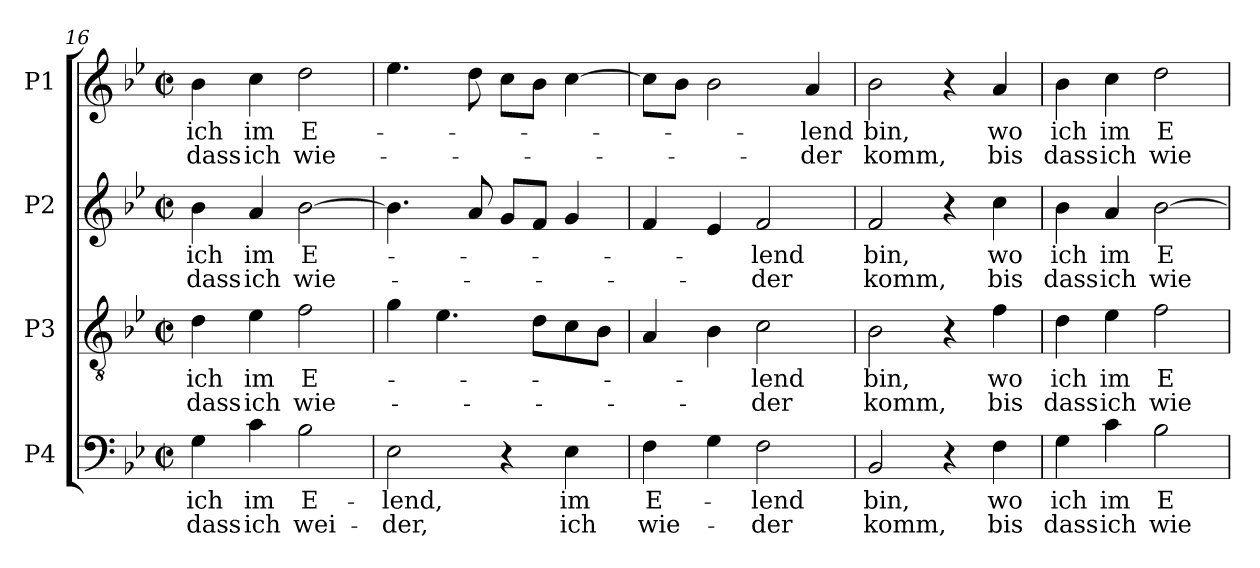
**kern	**text	**text	**kern	**text	**text	**kern	**text	**text	**kern	**text	**text
*part4	*part4	*part4	*part3	*part3	*part3	*part2	*part2	*part2	*part1	*part1	*part1
*staff4	*staff4	*staff4	*staff3	*staff3	*staff3	*staff2	*staff2	*staff2	*staff1	*staff1	*staff1
*I"P4	*	*	*I"P3	*	*	*I"P2	*	*	*I"P1	*	*
*clefF4	*	*	*clefGv2	*	*	*clefG2	*	*	*clefG2	*	*
*	*	*	*ITrd7c12	*	*	*	*	*	*	*	*
*k[b-e-]	*	*	*k[b-e-]	*	*	*k[b-e-]	*	*	*k[b-e-]	*	*
*B-:	*	*	*B-:	*	*	*B-:	*	*	*B-:	*	*
*M2/2	*	*	*M2/2	*	*	*M2/2	*	*	*M2/2	*	*
*met(c|)	*	*	*met(c|)	*	*	*met(c|)	*	*	*met(c|)	*	*
=16	=16	=16	=16	=16	=16	=16	=16	=16	=16	=16	=16
!	!LO:LY:b:color=#000000	!LO:LY:b:color=#000000	!	!	!	!	!	!	!	!	!
!	!	!	!	!LO:LY:b:color=#000000	!LO:LY:b:color=#000000	!	!	!	!	!	!
!	!	!	!	!	!	!	!LO:LY:b:color=#000000	!LO:LY:b:color=#000000	!	!	!
!	!	!	!	!	!	!	!	!	!	!LO:LY:b:color=#000000	!LO:LY:b:color=#000000
4Gi\	ich	dass	4Di\	ich	dass	4b-i\	ich	dass	4b-i\	ich	dass
!	!LO:LY:b:color=#000000	!LO:LY:b:color=#000000	!	!	!	!	!	!	!	!	!
!	!	!	!	!LO:LY:b:color=#000000	!LO:LY:b:color=#000000	!	!	!	!	!	!
!	!	!	!	!	!	!	!LO:LY:b:color=#000000	!LO:LY:b:color=#000000	!	!	!
!	!	!	!	!	!	!	!	!	!	!LO:LY:b:color=#000000	!LO:LY:b:color=#000000
4ci\	im	ich	4E-i\	im	ich	4ai/	im	ich	4cci\	im	ich
!	!LO:LY:b:color=#000000	!LO:LY:b:color=#000000	!	!	!	!	!	!	!	!	!
!	!	!	!	!LO:LY:b:color=#000000	!LO:LY:b:color=#000000	!	!	!	!	!	!
!	!	!	!	!	!	!	!LO:LY:b:color=#000000	!LO:LY:b:color=#000000	!	!	!
!	!	!	!	!	!	!	!	!	!	!LO:LY:b:color=#000000	!LO:LY:b:color=#000000
2B-i\	E-	wei-	2Fi\	E-	wie-	[>2b-i\	E-	wie-	2ddi\	E-	wie-
=17	=17	=17	=17	=17	=17	=17	=17	=17	=17	=17	=17
!	!LO:LY:b:color=#000000	!LO:LY:b:color=#000000	!	!	!	!	!	!	!	!	!
2E-i\	-lend,	-der,	4Gi\	.	.	4.b-i\]	.	.	4.ee-i\	.	.
.	.	.	4.E-i\	.	.	.	.	.	.	.	.
.	.	.	.	.	.	8ai/	.	.	8ddi\	.	.
4r	.	.	.	.	.	8gi/L	.	.	8cci\L	.	.
.	.	.	8Di\L	.	.	8fi/J	.	.	8b-i\J	.	.
!	!LO:LY:b:color=#000000	!LO:LY:b:color=#000000	!	!	!	!	!	!	!	!	!
4E-i\	im	ich	8Ci\	.	.	4gi/	.	.	[>4cci\	.	.
.	.	.	8BB-i\J	.	.	.	.	.	.	.	.
=18	=18	=18	=18	=18	=18	=18	=18	=18	=18	=18	=18
!	!LO:LY:b:color=#000000	!LO:LY:b:color=#000000	!	!	!	!	!	!	!	!	!
4Fi\	E-	wie-	4AAi/	.	.	4fi/	.	.	8cci\L]	.	.
.	.	.	.	.	.	.	.	.	8b-i\J	.	.
4Gi\	.	.	4BB-i\	.	.	4e-i/	.	.	2b-i\	.	.
!	!LO:LY:b:color=#000000	!LO:LY:b:color=#000000	!	!	!	!	!	!	!	!	!
!	!	!	!	!LO:LY:b:color=#000000	!LO:LY:b:color=#000000	!	!	!	!	!	!
!	!	!	!	!	!	!	!LO:LY:b:color=#000000	!LO:LY:b:color=#000000	!	!	!
2Fi\	-lend	-der	2Ci\	-lend	-der	2fi/	-lend	-der	.	.	.
!	!	!	!	!	!	!	!	!	!	!LO:LY:b:color=#000000	!LO:LY:b:color=#000000
.	.	.	.	.	.	.	.	.	4ai/	-lend	-der
=19	=19	=19	=19	=19	=19	=19	=19	=19	=19	=19	=19
!	!LO:LY:b:color=#000000	!LO:LY:b:color=#000000	!	!	!	!	!	!	!	!	!
!	!	!	!	!LO:LY:b:color=#000000	!LO:LY:b:color=#000000	!	!	!	!	!	!
!	!	!	!	!	!	!	!LO:LY:b:color=#000000	!LO:LY:b:color=#000000	!	!	!
!	!	!	!	!	!	!	!	!	!	!LO:LY:b:color=#000000	!LO:LY:b:color=#000000
2BB-i/	bin,	komm,	2BB-i\	bin,	komm,	2fi/	bin,	komm,	2b-i\	bin,	komm,
4r	.	.	4r	.	.	4r	.	.	4r	.	.
!	!LO:LY:b:color=#000000	!LO:LY:b:color=#000000	!	!	!	!	!	!	!	!	!
!	!	!	!	!LO:LY:b:color=#000000	!LO:LY:b:color=#000000	!	!	!	!	!	!
!	!	!	!	!	!	!	!LO:LY:b:color=#000000	!LO:LY:b:color=#000000	!	!	!
!	!	!	!	!	!	!	!	!	!	!LO:LY:b:color=#000000	!LO:LY:b:color=#000000
4Fi\	wo	bis	4Fi\	wo	bis	4cci\	wo	bis	4ai/	wo	bis
=20	=20	=20	=20	=20	=20	=20	=20	=20	=20	=20	=20
!	!LO:LY:b:color=#000000	!LO:LY:b:color=#000000	!	!	!	!	!	!	!	!	!
!	!	!	!	!LO:LY:b:color=#000000	!LO:LY:b:color=#000000	!	!	!	!	!	!
!	!	!	!	!	!	!	!LO:LY:b:color=#000000	!LO:LY:b:color=#000000	!	!	!
!	!	!	!	!	!	!	!	!	!	!LO:LY:b:color=#000000	!LO:LY:b:color=#000000
4Gi\	ich	dass	4Di\	ich	dass	4b-i\	ich	dass	4b-i\	ich	dass
!	!LO:LY:b:color=#000000	!LO:LY:b:color=#000000	!	!	!	!	!	!	!	!	!
!	!	!	!	!LO:LY:b:color=#000000	!LO:LY:b:color=#000000	!	!	!	!	!	!
!	!	!	!	!	!	!	!LO:LY:b:color=#000000	!LO:LY:b:color=#000000	!	!	!
!	!	!	!	!	!	!	!	!	!	!LO:LY:b:color=#000000	!LO:LY:b:color=#000000
4ci\	im	ich	4E-i\	im	ich	4ai/	im	ich	4cci\	im	ich
!	!LO:LY:b:color=#000000	!LO:LY:b:color=#000000	!	!	!	!	!	!	!	!	!
!	!	!	!	!LO:LY:b:color=#000000	!LO:LY:b:color=#000000	!	!	!	!	!	!
!	!	!	!	!	!	!	!LO:LY:b:color=#000000	!LO:LY:b:color=#000000	!	!	!
!	!	!	!	!	!	!	!	!	!	!LO:LY:b:color=#000000	!LO:LY:b:color=#000000
2B-i\	E-	wie-	2Fi\	E-	wie-	[>2b-i\	E-	wie-	2ddi\	E-	wie-
=	=	=	=	=	=	=	=	=	=	=	=
*-	*-	*-	*-	*-	*-	*-	*-	*-	*-	*-	*-
